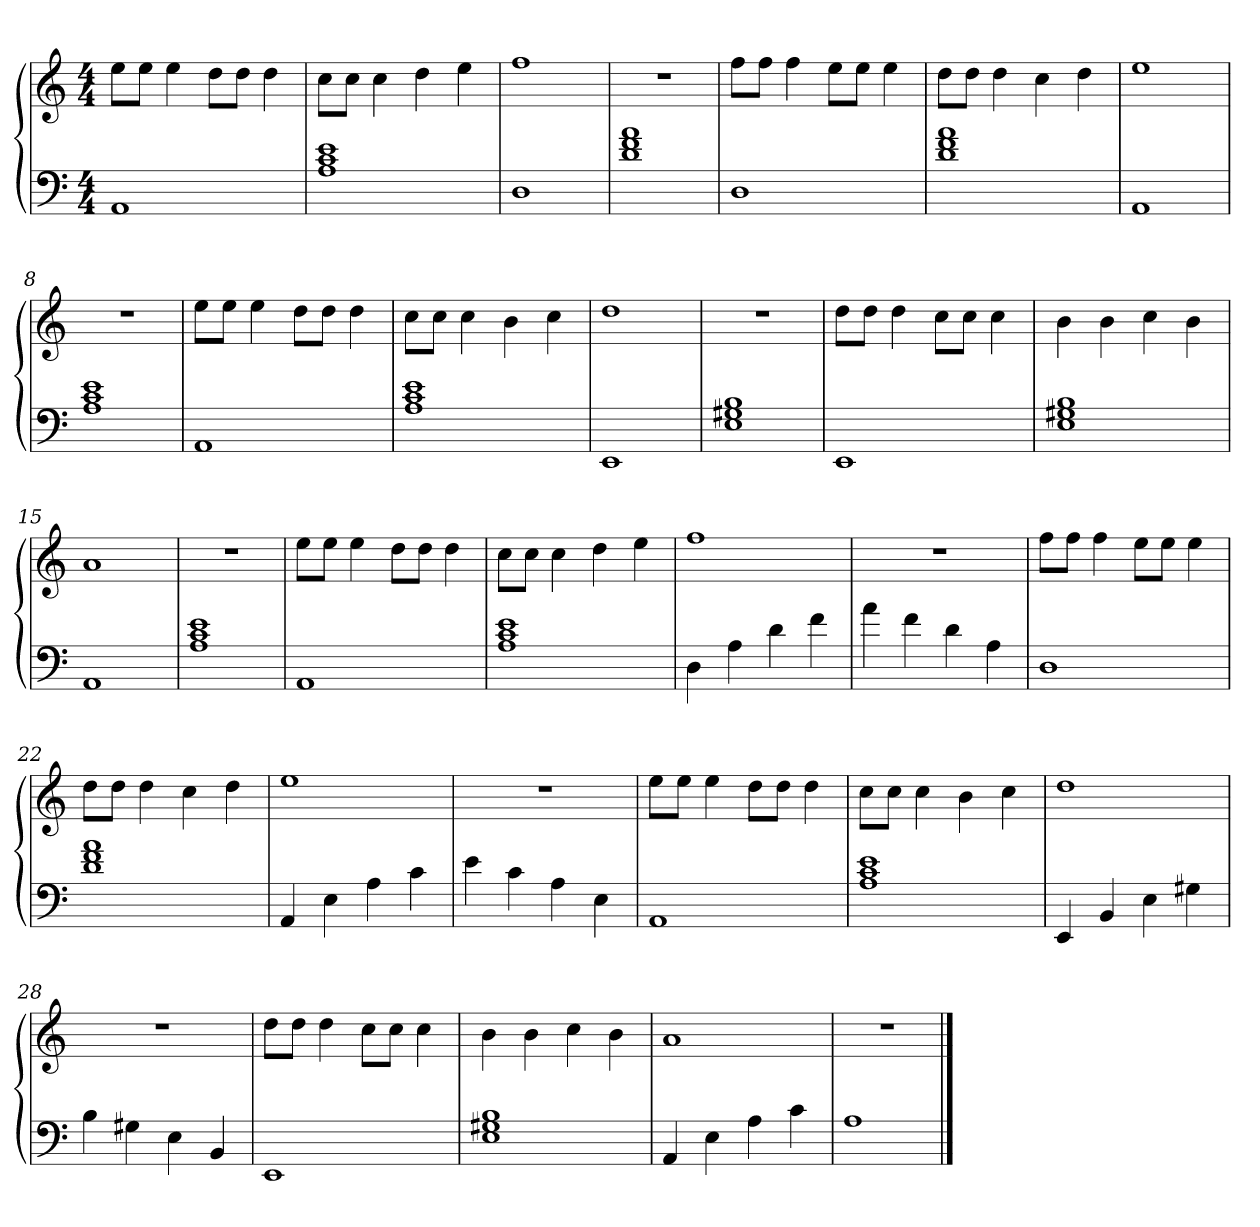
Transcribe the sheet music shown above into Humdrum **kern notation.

**kern	**kern
*part1	*part1
*staff2	*staff1
*clefF4	*clefG2
*k[]	*k[]
*C:	*C:
*M4/4	*M4/4
=1	=1
1AA	8ee\L
.	8ee\J
.	4ee\
.	8dd\L
.	8dd\J
.	4dd\
=2	=2
1A 1c 1e	8cc\L
.	8cc\J
.	4cc\
.	4dd\
.	4ee\
=3	=3
1D	1ff
=4	=4
1d 1f 1a	1r
=5	=5
1D	8ff\L
.	8ff\J
.	4ff\
.	8ee\L
.	8ee\J
.	4ee\
!!LO:LB:g=z
=6	=6
1d 1f 1a	8dd\L
.	8dd\J
.	4dd\
.	4cc\
.	4dd\
=7	=7
1AA	1ee
=8	=8
1A 1c 1e	1r
=9	=9
1AA	8ee\L
.	8ee\J
.	4ee\
.	8dd\L
.	8dd\J
.	4dd\
=10	=10
1A 1c 1e	8cc\L
.	8cc\J
.	4cc\
.	4b\
.	4cc\
=11	=11
1EE	1dd
!!LO:LB:g=z
=12	=12
1E 1G#X 1B	1r
=13	=13
1EE	8dd\L
.	8dd\J
.	4dd\
.	8cc\L
.	8cc\J
.	4cc\
=14	=14
1E 1G#X 1B	4b\
.	4b\
.	4cc\
.	4b\
=15	=15
1AA	1a
=16	=16
1A 1c 1e	1r
=17	=17
1AA	8ee\L
.	8ee\J
.	4ee\
.	8dd\L
.	8dd\J
.	4dd\
!!LO:LB:g=z
=18	=18
1A 1c 1e	8cc\L
.	8cc\J
.	4cc\
.	4dd\
.	4ee\
=19	=19
4D\	1ff
4A\	.
4d\	.
4f\	.
=20	=20
4a\	1r
4f\	.
4d\	.
4A\	.
=21	=21
1D	8ff\L
.	8ff\J
.	4ff\
.	8ee\L
.	8ee\J
.	4ee\
=22	=22
1d 1f 1a	8dd\L
.	8dd\J
.	4dd\
.	4cc\
.	4dd\
!!LO:LB:g=z
=23	=23
4AA/	1ee
4E\	.
4A\	.
4c\	.
=24	=24
4e\	1r
4c\	.
4A\	.
4E\	.
=25	=25
1AA	8ee\L
.	8ee\J
.	4ee\
.	8dd\L
.	8dd\J
.	4dd\
=26	=26
1A 1c 1e	8cc\L
.	8cc\J
.	4cc\
.	4b\
.	4cc\
=27	=27
4EE/	1dd
4BB/	.
4E\	.
4G#X\	.
!!LO:PB:g=z
=28	=28
4B\	1r
4G#X\	.
4E\	.
4BB/	.
=29	=29
1EE	8dd\L
.	8dd\J
.	4dd\
.	8cc\L
.	8cc\J
.	4cc\
=30	=30
1E 1G#X 1B	4b\
.	4b\
.	4cc\
.	4b\
=31	=31
4AA/	1a
4E\	.
4A\	.
4c\	.
=32	=32
1A	1r
==	==
*-	*-
